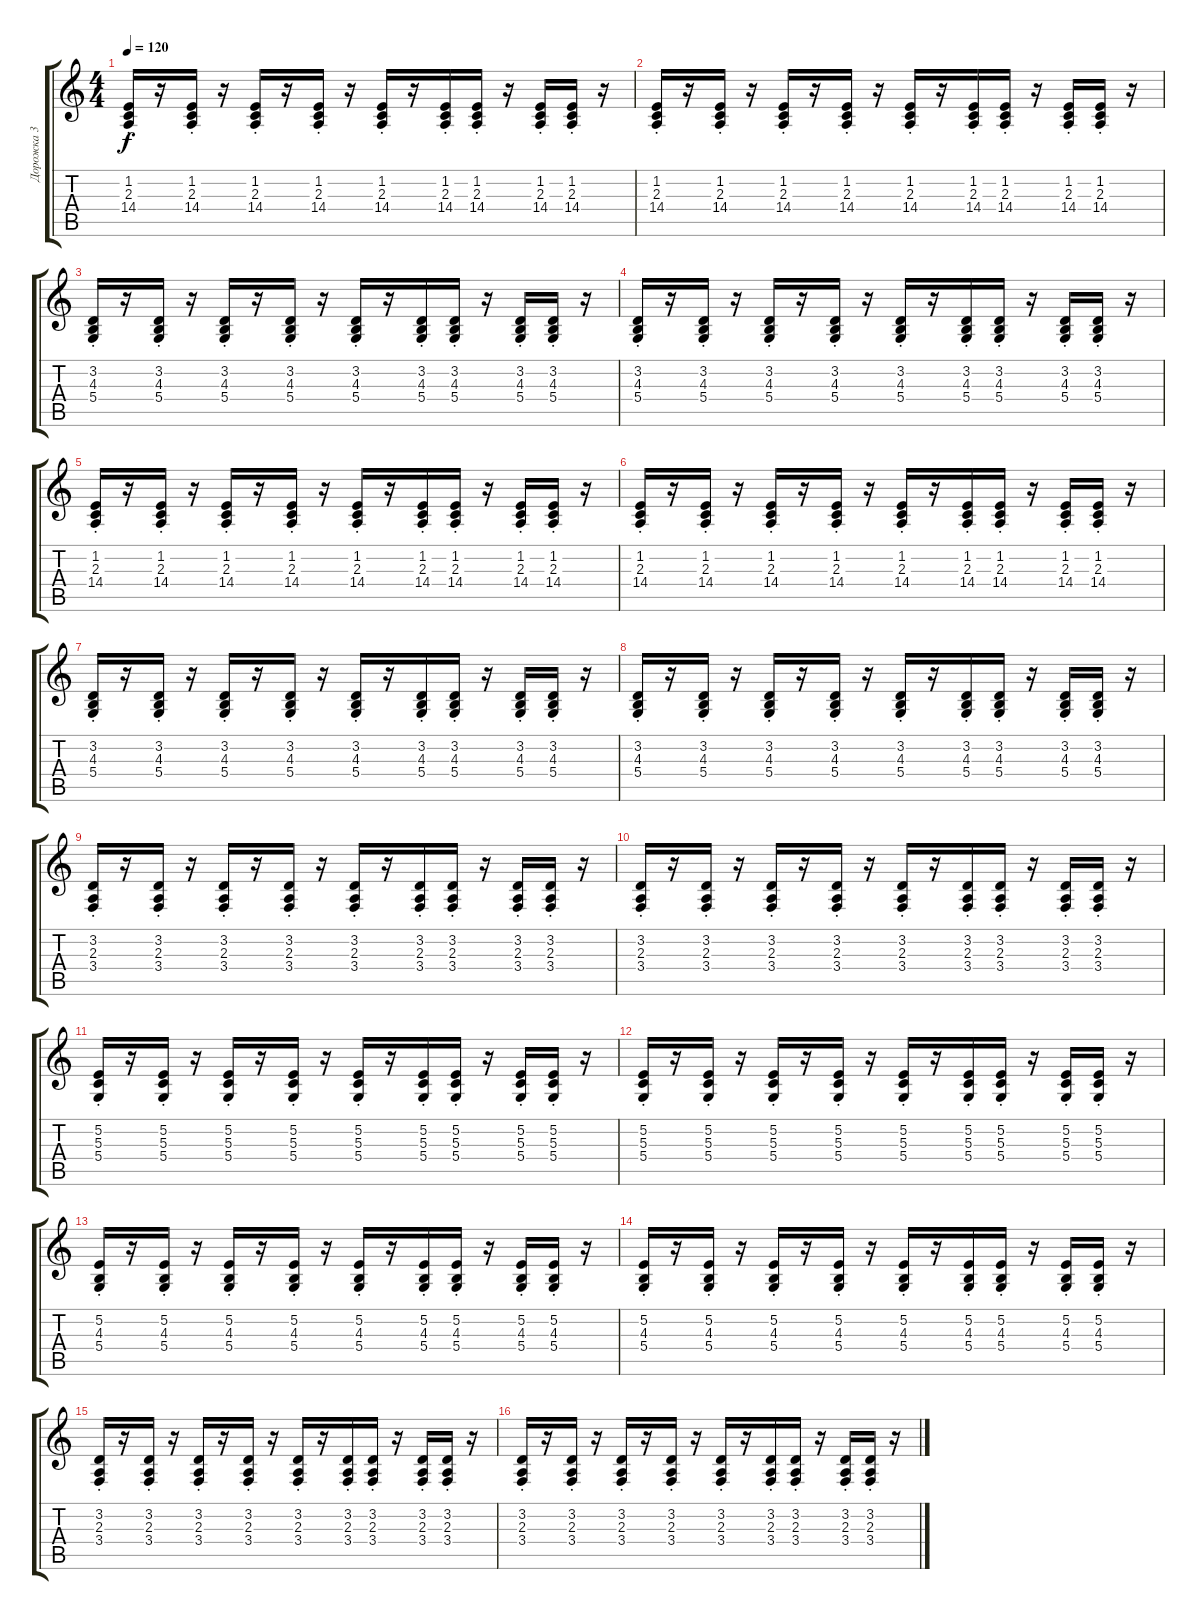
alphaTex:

\track ("Дорожка 3" "Дорожка 3") {instrument lead1square}
\staff {score tabs}
\tuning (E4 B3 G3 D3 A2 E2) {hide}
\ts (4 4)
\tempo 120
\clef g2
\ks c
(1.2{st} 2.3{st} 14.4{st}).16{dy f} r.16 (1.2{st} 2.3{st} 14.4{st}).16 r.16 (1.2{st} 2.3{st} 14.4{st}).16 r.16 (1.2{st} 2.3{st} 14.4{st}).16 r.16 (1.2{st} 2.3{st} 14.4{st}).16 r.16 (1.2{st} 2.3{st} 14.4{st}).16 (1.2{st} 2.3{st} 14.4{st}).16 r.16 (1.2{st} 2.3{st} 14.4{st}).16 (1.2{st} 2.3{st} 14.4{st}).16 r.16 |
(1.2{st} 2.3{st} 14.4{st}).16 r.16 (1.2{st} 2.3{st} 14.4{st}).16 r.16 (1.2{st} 2.3{st} 14.4{st}).16 r.16 (1.2{st} 2.3{st} 14.4{st}).16 r.16 (1.2{st} 2.3{st} 14.4{st}).16 r.16 (1.2{st} 2.3{st} 14.4{st}).16 (1.2{st} 2.3{st} 14.4{st}).16 r.16 (1.2{st} 2.3{st} 14.4{st}).16 (1.2{st} 2.3{st} 14.4{st}).16 r.16 |
(3.2{st} 4.3{st} 5.4{st}).16 r.16 (3.2{st} 4.3{st} 5.4{st}).16 r.16 (3.2{st} 4.3{st} 5.4{st}).16 r.16 (3.2{st} 4.3{st} 5.4{st}).16 r.16 (3.2{st} 4.3{st} 5.4{st}).16 r.16 (3.2{st} 4.3{st} 5.4{st}).16 (3.2{st} 4.3{st} 5.4{st}).16 r.16 (3.2{st} 4.3{st} 5.4{st}).16 (3.2{st} 4.3{st} 5.4{st}).16 r.16 |
(3.2{st} 4.3{st} 5.4{st}).16 r.16 (3.2{st} 4.3{st} 5.4{st}).16 r.16 (3.2{st} 4.3{st} 5.4{st}).16 r.16 (3.2{st} 4.3{st} 5.4{st}).16 r.16 (3.2{st} 4.3{st} 5.4{st}).16 r.16 (3.2{st} 4.3{st} 5.4{st}).16 (3.2{st} 4.3{st} 5.4{st}).16 r.16 (3.2{st} 4.3{st} 5.4{st}).16 (3.2{st} 4.3{st} 5.4{st}).16 r.16 |
(1.2{st} 2.3{st} 14.4{st}).16 r.16 (1.2{st} 2.3{st} 14.4{st}).16 r.16 (1.2{st} 2.3{st} 14.4{st}).16 r.16 (1.2{st} 2.3{st} 14.4{st}).16 r.16 (1.2{st} 2.3{st} 14.4{st}).16 r.16 (1.2{st} 2.3{st} 14.4{st}).16 (1.2{st} 2.3{st} 14.4{st}).16 r.16 (1.2{st} 2.3{st} 14.4{st}).16 (1.2{st} 2.3{st} 14.4{st}).16 r.16 |
(1.2{st} 2.3{st} 14.4{st}).16 r.16 (1.2{st} 2.3{st} 14.4{st}).16 r.16 (1.2{st} 2.3{st} 14.4{st}).16 r.16 (1.2{st} 2.3{st} 14.4{st}).16 r.16 (1.2{st} 2.3{st} 14.4{st}).16 r.16 (1.2{st} 2.3{st} 14.4{st}).16 (1.2{st} 2.3{st} 14.4{st}).16 r.16 (1.2{st} 2.3{st} 14.4{st}).16 (1.2{st} 2.3{st} 14.4{st}).16 r.16 |
(3.2{st} 4.3{st} 5.4{st}).16 r.16 (3.2{st} 4.3{st} 5.4{st}).16 r.16 (3.2{st} 4.3{st} 5.4{st}).16 r.16 (3.2{st} 4.3{st} 5.4{st}).16 r.16 (3.2{st} 4.3{st} 5.4{st}).16 r.16 (3.2{st} 4.3{st} 5.4{st}).16 (3.2{st} 4.3{st} 5.4{st}).16 r.16 (3.2{st} 4.3{st} 5.4{st}).16 (3.2{st} 4.3{st} 5.4{st}).16 r.16 |
(3.2{st} 4.3{st} 5.4{st}).16 r.16 (3.2{st} 4.3{st} 5.4{st}).16 r.16 (3.2{st} 4.3{st} 5.4{st}).16 r.16 (3.2{st} 4.3{st} 5.4{st}).16 r.16 (3.2{st} 4.3{st} 5.4{st}).16 r.16 (3.2{st} 4.3{st} 5.4{st}).16 (3.2{st} 4.3{st} 5.4{st}).16 r.16 (3.2{st} 4.3{st} 5.4{st}).16 (3.2{st} 4.3{st} 5.4{st}).16 r.16 |
(3.2{st} 2.3{st} 3.4{st}).16 r.16 (3.2{st} 2.3{st} 3.4{st}).16 r.16 (3.2{st} 2.3{st} 3.4{st}).16 r.16 (3.2{st} 2.3{st} 3.4{st}).16 r.16 (3.2{st} 2.3{st} 3.4{st}).16 r.16 (3.2{st} 2.3{st} 3.4{st}).16 (3.2{st} 2.3{st} 3.4{st}).16 r.16 (3.2{st} 2.3{st} 3.4{st}).16 (3.2{st} 2.3{st} 3.4{st}).16 r.16 |
(3.2{st} 2.3{st} 3.4{st}).16 r.16 (3.2{st} 2.3{st} 3.4{st}).16 r.16 (3.2{st} 2.3{st} 3.4{st}).16 r.16 (3.2{st} 2.3{st} 3.4{st}).16 r.16 (3.2{st} 2.3{st} 3.4{st}).16 r.16 (3.2{st} 2.3{st} 3.4{st}).16 (3.2{st} 2.3{st} 3.4{st}).16 r.16 (3.2{st} 2.3{st} 3.4{st}).16 (3.2{st} 2.3{st} 3.4{st}).16 r.16 |
(5.2{st} 5.3{st} 5.4{st}).16 r.16 (5.2{st} 5.3{st} 5.4{st}).16 r.16 (5.2{st} 5.3{st} 5.4{st}).16 r.16 (5.2{st} 5.3{st} 5.4{st}).16 r.16 (5.2{st} 5.3{st} 5.4{st}).16 r.16 (5.2{st} 5.3{st} 5.4{st}).16 (5.2{st} 5.3{st} 5.4{st}).16 r.16 (5.2{st} 5.3{st} 5.4{st}).16 (5.2{st} 5.3{st} 5.4{st}).16 r.16 |
(5.2{st} 5.3{st} 5.4{st}).16 r.16 (5.2{st} 5.3{st} 5.4{st}).16 r.16 (5.2{st} 5.3{st} 5.4{st}).16 r.16 (5.2{st} 5.3{st} 5.4{st}).16 r.16 (5.2{st} 5.3{st} 5.4{st}).16 r.16 (5.2{st} 5.3{st} 5.4{st}).16 (5.2{st} 5.3{st} 5.4{st}).16 r.16 (5.2{st} 5.3{st} 5.4{st}).16 (5.2{st} 5.3{st} 5.4{st}).16 r.16 |
(5.2{st} 4.3{st} 5.4{st}).16 r.16 (5.2{st} 4.3{st} 5.4{st}).16 r.16 (5.2{st} 4.3{st} 5.4{st}).16 r.16 (5.2{st} 4.3{st} 5.4{st}).16 r.16 (5.2{st} 4.3{st} 5.4{st}).16 r.16 (5.2{st} 4.3{st} 5.4{st}).16 (5.2{st} 4.3{st} 5.4{st}).16 r.16 (5.2{st} 4.3{st} 5.4{st}).16 (5.2{st} 4.3{st} 5.4{st}).16 r.16 |
(5.2{st} 4.3{st} 5.4{st}).16 r.16 (5.2{st} 4.3{st} 5.4{st}).16 r.16 (5.2{st} 4.3{st} 5.4{st}).16 r.16 (5.2{st} 4.3{st} 5.4{st}).16 r.16 (5.2{st} 4.3{st} 5.4{st}).16 r.16 (5.2{st} 4.3{st} 5.4{st}).16 (5.2{st} 4.3{st} 5.4{st}).16 r.16 (5.2{st} 4.3{st} 5.4{st}).16 (5.2{st} 4.3{st} 5.4{st}).16 r.16 |
(3.2{st} 2.3{st} 3.4{st}).16 r.16 (3.2{st} 2.3{st} 3.4{st}).16 r.16 (3.2{st} 2.3{st} 3.4{st}).16 r.16 (3.2{st} 2.3{st} 3.4{st}).16 r.16 (3.2{st} 2.3{st} 3.4{st}).16 r.16 (3.2{st} 2.3{st} 3.4{st}).16 (3.2{st} 2.3{st} 3.4{st}).16 r.16 (3.2{st} 2.3{st} 3.4{st}).16 (3.2{st} 2.3{st} 3.4{st}).16 r.16 |
(3.2{st} 2.3{st} 3.4{st}).16 r.16 (3.2{st} 2.3{st} 3.4{st}).16 r.16 (3.2{st} 2.3{st} 3.4{st}).16 r.16 (3.2{st} 2.3{st} 3.4{st}).16 r.16 (3.2{st} 2.3{st} 3.4{st}).16 r.16 (3.2{st} 2.3{st} 3.4{st}).16 (3.2{st} 2.3{st} 3.4{st}).16 r.16 (3.2{st} 2.3{st} 3.4{st}).16 (3.2{st} 2.3{st} 3.4{st}).16 r.16
